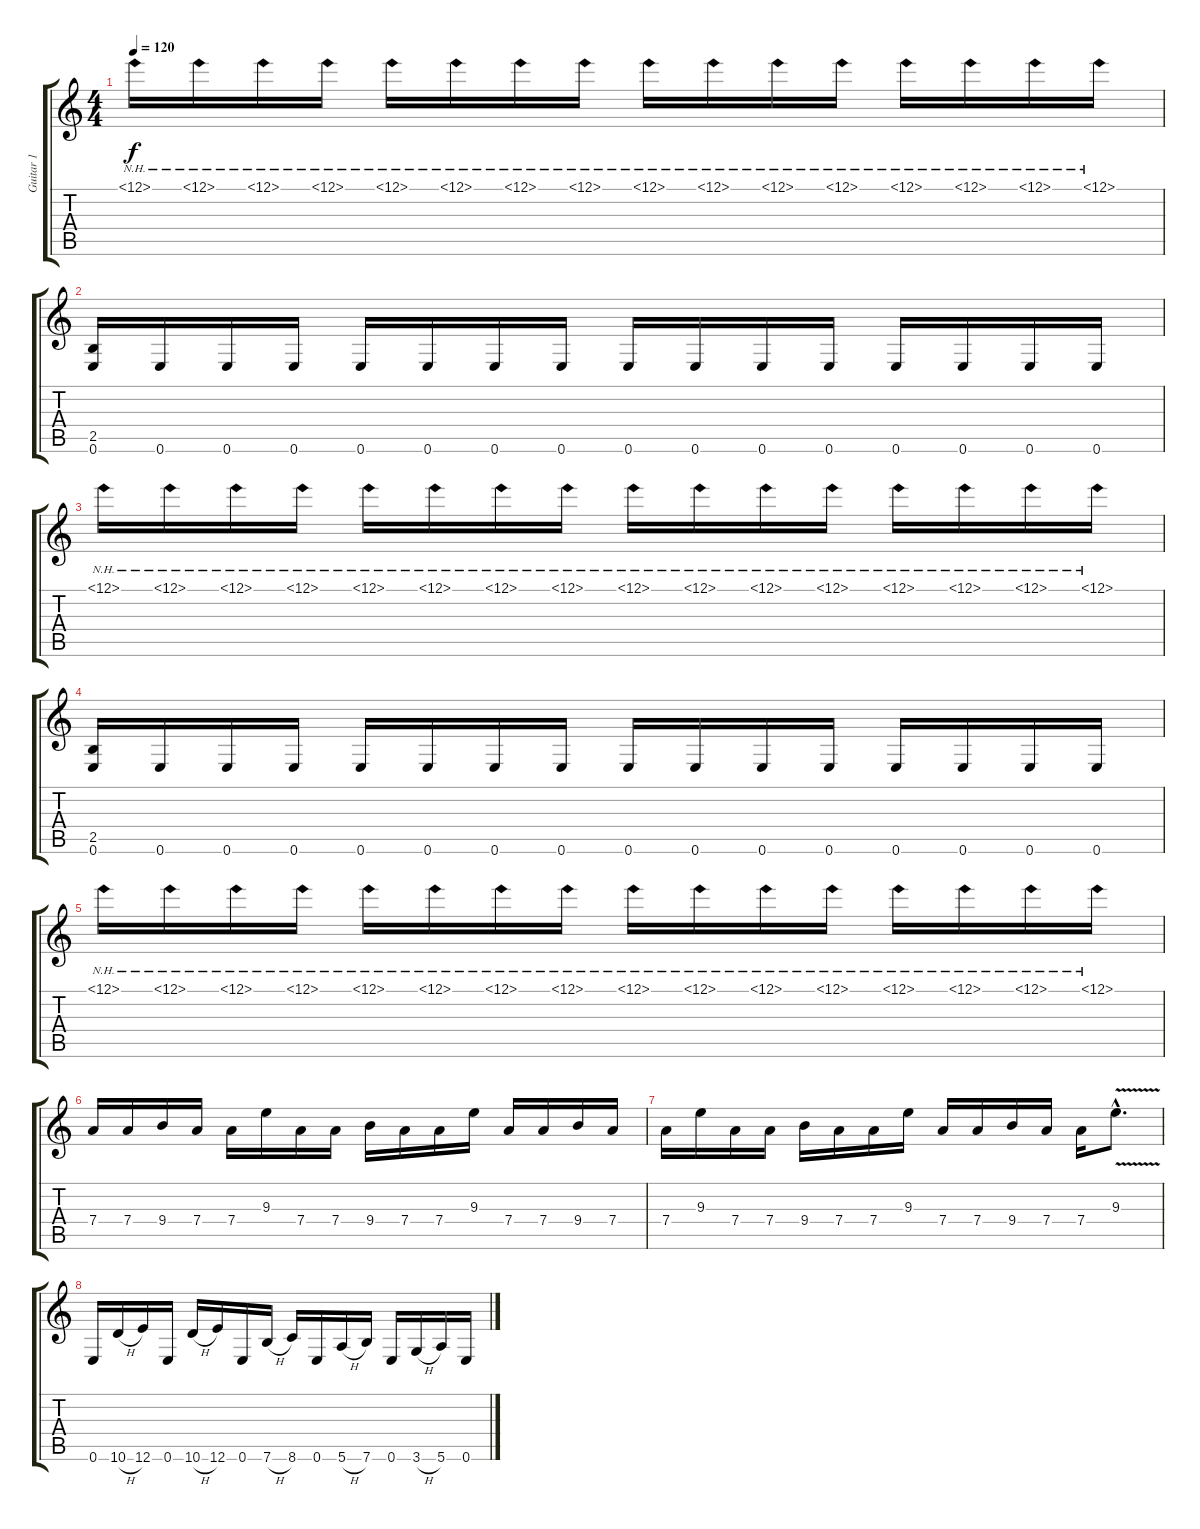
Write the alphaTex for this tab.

\track ("Guitar 1" "Guitar 1") {instrument distortionguitar}
\staff {score tabs}
\tuning (E4 B3 G3 D3 A2 E2) {hide}
\ts (4 4)
\tempo 120
\clef g2
\ks c
12.1{nh}.16{dy f} 12.1{nh}.16 12.1{nh}.16 12.1{nh}.16 12.1{nh}.16 12.1{nh}.16 12.1{nh}.16 12.1{nh}.16 12.1{nh}.16 12.1{nh}.16 12.1{nh}.16 12.1{nh}.16 12.1{nh}.16 12.1{nh}.16 12.1{nh}.16 12.1{nh}.16 |
(2.5 0.6).16 0.6.16 0.6.16 0.6.16 0.6.16 0.6.16 0.6.16 0.6.16 0.6.16 0.6.16 0.6.16 0.6.16 0.6.16 0.6.16 0.6.16 0.6.16 |
12.1{nh}.16 12.1{nh}.16 12.1{nh}.16 12.1{nh}.16 12.1{nh}.16 12.1{nh}.16 12.1{nh}.16 12.1{nh}.16 12.1{nh}.16 12.1{nh}.16 12.1{nh}.16 12.1{nh}.16 12.1{nh}.16 12.1{nh}.16 12.1{nh}.16 12.1{nh}.16 |
(2.5 0.6).16 0.6.16 0.6.16 0.6.16 0.6.16 0.6.16 0.6.16 0.6.16 0.6.16 0.6.16 0.6.16 0.6.16 0.6.16 0.6.16 0.6.16 0.6.16 |
12.1{nh}.16 12.1{nh}.16 12.1{nh}.16 12.1{nh}.16 12.1{nh}.16 12.1{nh}.16 12.1{nh}.16 12.1{nh}.16 12.1{nh}.16 12.1{nh}.16 12.1{nh}.16 12.1{nh}.16 12.1{nh}.16 12.1{nh}.16 12.1{nh}.16 12.1{nh}.16 |
7.4.16 7.4.16 9.4.16 7.4.16 7.4.16 9.3.16 7.4.16 7.4.16 9.4.16 7.4.16 7.4.16 9.3.16 7.4.16 7.4.16 9.4.16 7.4.16 |
7.4.16 9.3.16 7.4.16 7.4.16 9.4.16 7.4.16 7.4.16 9.3.16 7.4.16 7.4.16 9.4.16 7.4.16 7.4.16 9.3{v hac}.8{d} |
0.6.16 10.6{h}.16 12.6.16 0.6.16 10.6{h}.16 12.6.16 0.6.16 7.6{h}.16 8.6.16 0.6.16 5.6{h}.16 7.6.16 0.6.16 3.6{h}.16 5.6.16 0.6.16
